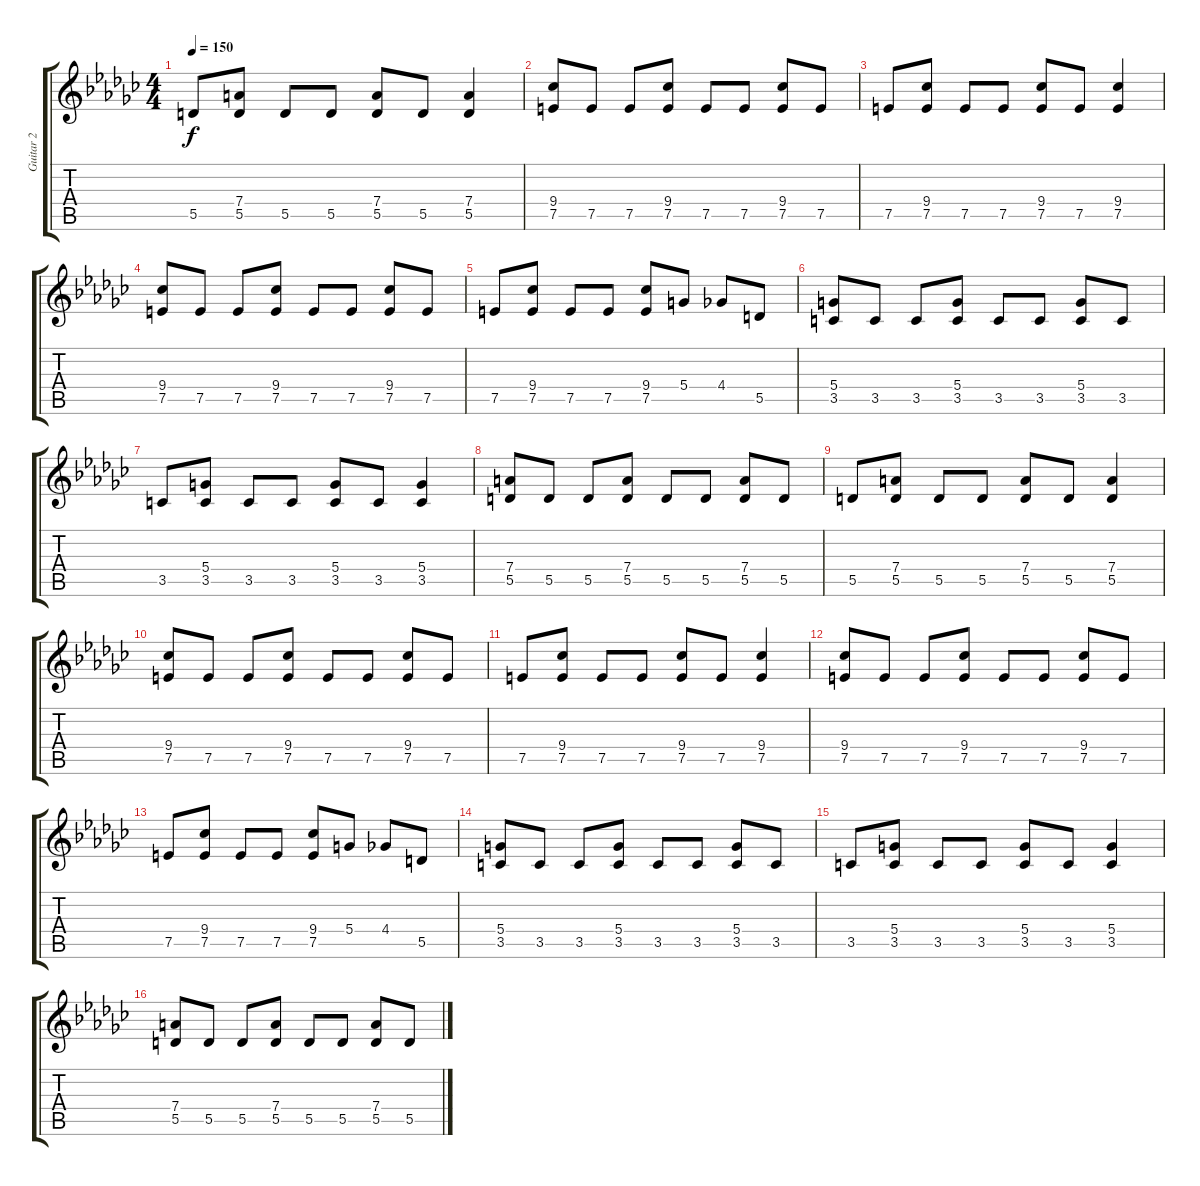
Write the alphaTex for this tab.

\track ("Guitar 2" "Guitar 2") {instrument overdrivenguitar}
\staff {score tabs}
\tuning (E4 B3 G3 D3 A2 E2) {hide}
\ts (4 4)
\tempo 150
\clef g2
\ks ebminor
5.5.8{dy f} (7.4 5.5).8 5.5.8 5.5.8 (7.4 5.5).8 5.5.8 (7.4 5.5).4 |
(9.4 7.5).8 7.5.8 7.5.8 (9.4 7.5).8 7.5.8 7.5.8 (9.4 7.5).8 7.5.8 |
7.5.8 (9.4 7.5).8 7.5.8 7.5.8 (9.4 7.5).8 7.5.8 (9.4 7.5).4 |
(9.4 7.5).8 7.5.8 7.5.8 (9.4 7.5).8 7.5.8 7.5.8 (9.4 7.5).8 7.5.8 |
7.5.8 (9.4 7.5).8 7.5.8 7.5.8 (9.4 7.5).8 5.4.8 4.4.8 5.5.8 |
(5.4 3.5).8 3.5.8 3.5.8 (5.4 3.5).8 3.5.8 3.5.8 (5.4 3.5).8 3.5.8 |
3.5.8 (5.4 3.5).8 3.5.8 3.5.8 (5.4 3.5).8 3.5.8 (5.4 3.5).4 |
(7.4 5.5).8 5.5.8 5.5.8 (7.4 5.5).8 5.5.8 5.5.8 (7.4 5.5).8 5.5.8 |
5.5.8 (7.4 5.5).8 5.5.8 5.5.8 (7.4 5.5).8 5.5.8 (7.4 5.5).4 |
(9.4 7.5).8 7.5.8 7.5.8 (9.4 7.5).8 7.5.8 7.5.8 (9.4 7.5).8 7.5.8 |
7.5.8 (9.4 7.5).8 7.5.8 7.5.8 (9.4 7.5).8 7.5.8 (9.4 7.5).4 |
(9.4 7.5).8 7.5.8 7.5.8 (9.4 7.5).8 7.5.8 7.5.8 (9.4 7.5).8 7.5.8 |
7.5.8 (9.4 7.5).8 7.5.8 7.5.8 (9.4 7.5).8 5.4.8 4.4.8 5.5.8 |
(5.4 3.5).8 3.5.8 3.5.8 (5.4 3.5).8 3.5.8 3.5.8 (5.4 3.5).8 3.5.8 |
3.5.8 (5.4 3.5).8 3.5.8 3.5.8 (5.4 3.5).8 3.5.8 (5.4 3.5).4 |
(7.4 5.5).8 5.5.8 5.5.8 (7.4 5.5).8 5.5.8 5.5.8 (7.4 5.5).8 5.5.8
